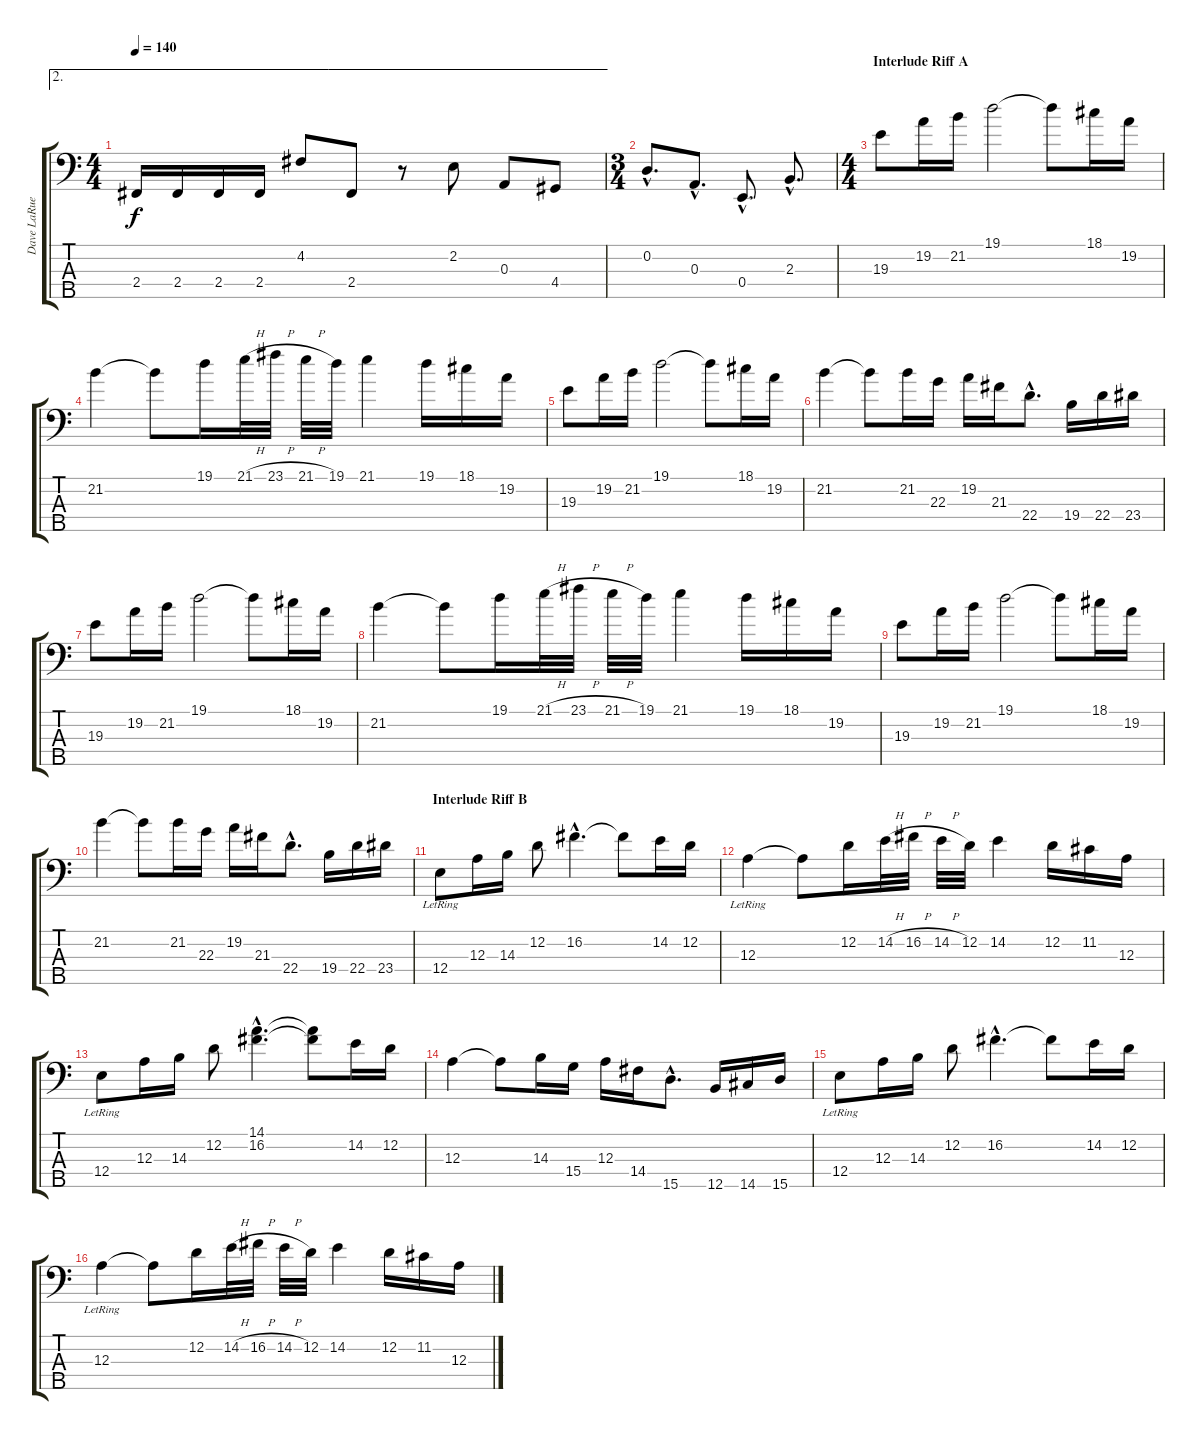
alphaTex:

\track ("Dave LaRue Bass 5 Strings" "Dave LaRue") {instrument electricbassfinger}
\staff {score tabs}
\tuning (G2 D2 A1 E1 B0) {hide}
\ae 2
\ts (4 4)
\tempo 140
\clef f4
\ks c
2.4.16{dy f} 2.4.16 2.4.16 2.4.16 4.2.8 2.4.8 r.8 2.2.8 0.3.8 4.4.8 |
\ts (3 4)
0.2{hac}.8{d} 0.3{hac}.8{d} 0.4{hac}.8{d} 2.3{hac}.8{d} |
\ts (4 4)
\section ("" "Interlude Riff A")
19.3.8{volume 16} 19.2.16 21.2.16 19.1.2 19.1{t}.8 18.1.16 19.2.16 |
21.2.4 21.2{t}.8 19.1.16 21.1{h}.32 23.1{h}.32 21.1{h}.32 19.1.32 21.1.4 19.1.16 18.1.16 19.2.16 |
19.3.8 19.2.16 21.2.16 19.1.2 19.1{t}.8 18.1.16 19.2.16 |
21.2.4 21.2{t}.8 21.2.16 22.3.16 19.2.16 21.3.16 22.4{hac}.8{d} 19.4.16 22.4.16 23.4.16 |
19.3.8 19.2.16 21.2.16 19.1.2 19.1{t}.8 18.1.16 19.2.16 |
21.2.4 21.2{t}.8 19.1.16 21.1{h}.32 23.1{h}.32 21.1{h}.32 19.1.32 21.1.4 19.1.16 18.1.16 19.2.16 |
19.3.8 19.2.16 21.2.16 19.1.2 19.1{t}.8 18.1.16 19.2.16 |
21.2.4 21.2{t}.8 21.2.16 22.3.16 19.2.16 21.3.16 22.4{hac}.8{d} 19.4.16 22.4.16 23.4.16 |
\section ("" "Interlude Riff B")
12.4{lr}.8 12.3.16 14.3.16 12.2.8 16.2{hac}.4{d} 16.2{t}.8 14.2.16 12.2.16 |
12.3{lr}.4 12.3{t}.8 12.2.16 14.2{h}.32 16.2{h}.32 14.2{h}.32 12.2.32 14.2.4 12.2.16 11.2.16 12.3.16 |
12.4{lr}.8 12.3.16 14.3.16 12.2.8 (14.1{hac} 16.2{hac}).4{d} (14.1{t} 16.2{t}).8 14.2.16 12.2.16 |
12.3.4 12.3{t}.8 14.3.16 15.4.16 12.3.16 14.4.16 15.5{hac}.8{d} 12.5.16 14.5.16 15.5.16 |
12.4{lr}.8 12.3.16 14.3.16 12.2.8 16.2{hac}.4{d} 16.2{t}.8 14.2.16 12.2.16 |
12.3{lr}.4 12.3{t}.8 12.2.16 14.2{h}.32 16.2{h}.32 14.2{h}.32 12.2.32 14.2.4 12.2.16 11.2.16 12.3.16
